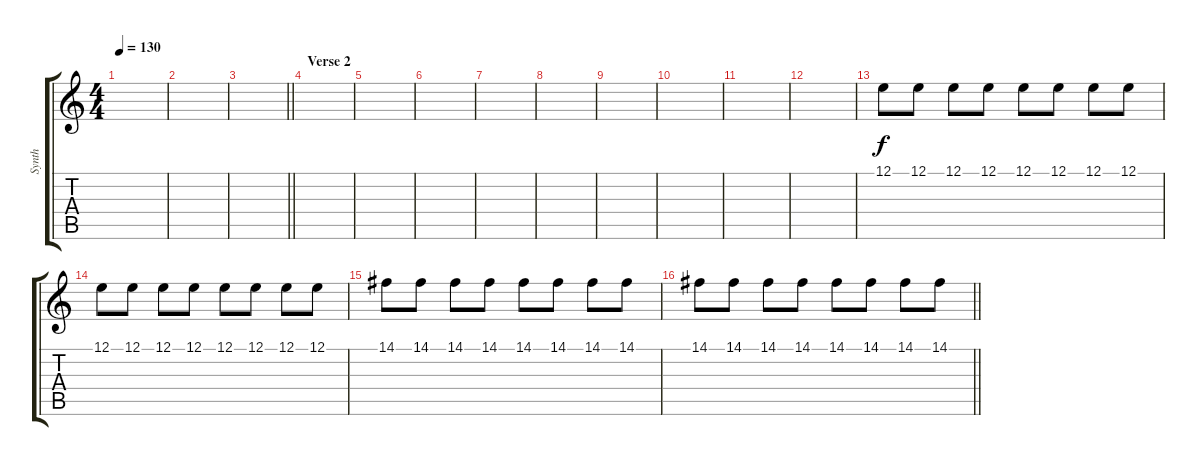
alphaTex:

\track ("Synth" "Synth") {instrument pad3polysynth}
\staff {score tabs}
\tuning (E4 B3 G3 D3 A2 E2) {hide}
\ts (4 4)
\tempo 130
\clef g2
\ks c
|
|
\barLineRight lightlight
|
\section ("" "Verse 2")
|
|
|
|
|
|
|
|
|
12.1.8 12.1.8 12.1.8 12.1.8 12.1.8 12.1.8 12.1.8 12.1.8 |
12.1.8 12.1.8 12.1.8 12.1.8 12.1.8 12.1.8 12.1.8 12.1.8 |
14.1.8 14.1.8 14.1.8 14.1.8 14.1.8 14.1.8 14.1.8 14.1.8 |
\barLineRight lightlight
14.1.8 14.1.8 14.1.8 14.1.8 14.1.8 14.1.8 14.1.8 14.1.8
